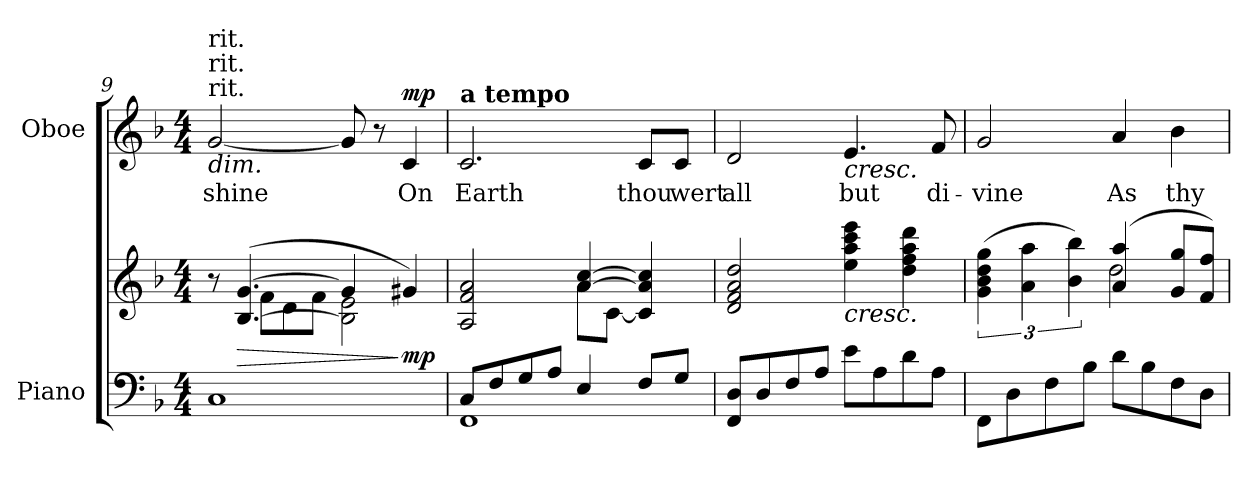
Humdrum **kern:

**kern	**kern	**dynam	**kern	**text	**dynam
*part2	*part2	*part2	*part1	*part1	*part1
*staff3	*staff2	*staff2/3	*staff1	*staff1	*staff1
*I"Piano	*	*	*I"Oboe	*	*
*I'Pno.	*	*	*I'Ob.	*	*
!!LO:LB:g=z
*clefF4	*clefG2	*	*clefG2	*	*
*k[b-]	*k[b-]	*	*k[b-]	*	*
*M4/4	*M4/4	*	*M4/4	*	*
=9	=9	=9	=9	=9	=9
*	*^	*	*	*	*
!	!	!	!	!LO:TX:a:t=rit.	!	!
!	!	!	!	!LO:TX:a:t=rit.	!	!
!	!	!	!	!LO:TX:a:t=rit.	!	!
!	!	!	!	!LO:TX:b:i:t=dim.	!	!
!	!	!	!	!	!LO:LY:b	!
1C	8r	8ryy	.	[2g/	shine	.
!	!	!	!LO:HP:b	!	!	!
.	([<4.B-/ [4.g/	8f\L	>	.	.	.
.	.	8d\	.	.	.	.
.	.	8f\J	.	.	.	.
.	4g/]	2B-\] 2e\	.	8g/]	.	.
.	.	.	.	8r	.	.
!	!	!	!LO:DY:n=1:b	!	!LO:LY:b	!LO:DY:b
.	4g#X/)	.	] mp	4c/	On	mp
=10	=10	=10	=10	=10	=10	=10
*^	*	*	*	*	*	*
!	!	!	!	!	!LO:TX:a:B:t=a tempo	!	!
!	!	!	!	!	!	!LO:LY:b	!
8C/L	1FF	2A/ 2f/ 2a/	2ryy	.	2.c/	Earth	.
8F/	.	.	.	.	.	.	.
8G/	.	.	.	.	.	.	.
8A/J	.	.	.	.	.	.	.
4E/	.	[4a/ [4cc/	8a\L	.	.	.	.
.	.	.	[8c\J	.	.	.	.
!	!	!	!	!	!	!LO:LY:b	!
8F/L	.	4c/] 4a/] 4cc/]	4ryy	.	8c/L	thou	.
!	!	!	!	!	!	!LO:LY:b	!
8G/J	.	.	.	.	8c/J	wert	.
*v	*v	*	*	*	*	*	*
*	*v	*v	*	*	*	*
=11	=11	=11	=11	=11	=11
!	!	!	!	!LO:LY:b	!
8FF/ 8D/L	2d/ 2f/ 2a/ 2dd/	.	2d/	all	.
8D/	.	.	.	.	.
8F/	.	.	.	.	.
8A/J	.	.	.	.	.
!	!	!	!LO:TX:b:i:t=cresc.	!	!
!	!LO:TX:b:i:t=cresc.	!	!	!	!
!	!	!	!	!LO:LY:b	!
8e\L	4ee\ 4aa\ 4ccc\ 4eee\	.	4.e/	but	.
8A\	.	.	.	.	.
8d\	4dd\ 4ff\ 4aa\ 4ddd\	.	.	.	.
!	!	!	!	!LO:LY:b	!
8A\J	.	.	8f/	di-	.
=12	=12	=12	=12	=12	=12
*	*^	*	*	*	*
!	!	!	!	!	!LO:LY:b	!
8FF\L	(6g\ 6b-\ 6dd\ 6gg\	2ryy	.	2g/	-vine	.
8D\	.	.	.	.	.	.
.	6a\ 6aa\	.	.	.	.	.
8F\	.	.	.	.	.	.
.	6b-\ 6bb-\)	.	.	.	.	.
8B-\J	.	.	.	.	.	.
!	!	!	!	!	!LO:LY:b	!
8d\L	(4a/ 4aa/	2dd\	.	4a/	As	.
8B-\	.	.	.	.	.	.
!	!	!	!	!	!LO:LY:b	!
8F\	8g/ 8gg/L	.	.	4b-\	thy	.
8D\J	8f/ 8ff/J)	.	.	.	.	.
*	*v	*v	*	*	*	*
=	=	=	=	=	=
*-	*-	*-	*-	*-	*-
